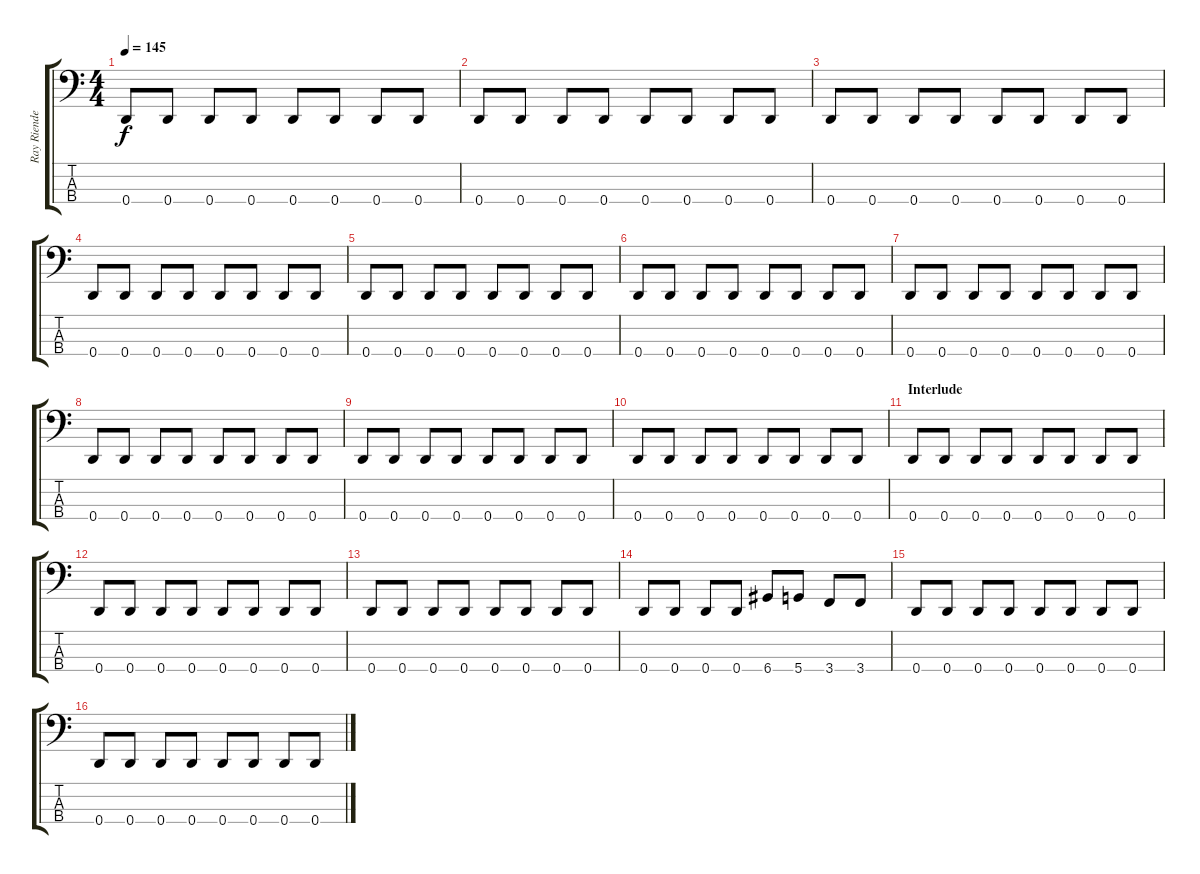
\track ("Ray Riendeau" "Ray Riende") {instrument electricbassfinger}
\staff {score tabs}
\tuning (G2 D2 A1 D1) {hide}
\ts (4 4)
\tempo 145
\clef f4
\ks c
0.4.8{dy f} 0.4.8 0.4.8 0.4.8 0.4.8 0.4.8 0.4.8 0.4.8 |
0.4.8 0.4.8 0.4.8 0.4.8 0.4.8 0.4.8 0.4.8 0.4.8 |
0.4.8 0.4.8 0.4.8 0.4.8 0.4.8 0.4.8 0.4.8 0.4.8 |
0.4.8 0.4.8 0.4.8 0.4.8 0.4.8 0.4.8 0.4.8 0.4.8 |
0.4.8 0.4.8 0.4.8 0.4.8 0.4.8 0.4.8 0.4.8 0.4.8 |
0.4.8 0.4.8 0.4.8 0.4.8 0.4.8 0.4.8 0.4.8 0.4.8 |
0.4.8 0.4.8 0.4.8 0.4.8 0.4.8 0.4.8 0.4.8 0.4.8 |
0.4.8 0.4.8 0.4.8 0.4.8 0.4.8 0.4.8 0.4.8 0.4.8 |
0.4.8 0.4.8 0.4.8 0.4.8 0.4.8 0.4.8 0.4.8 0.4.8 |
0.4.8 0.4.8 0.4.8 0.4.8 0.4.8 0.4.8 0.4.8 0.4.8 |
\section ("" "Interlude")
0.4.8 0.4.8 0.4.8 0.4.8 0.4.8 0.4.8 0.4.8 0.4.8 |
0.4.8 0.4.8 0.4.8 0.4.8 0.4.8 0.4.8 0.4.8 0.4.8 |
0.4.8 0.4.8 0.4.8 0.4.8 0.4.8 0.4.8 0.4.8 0.4.8 |
0.4.8 0.4.8 0.4.8 0.4.8 6.4.8 5.4.8 3.4.8 3.4.8 |
0.4.8 0.4.8 0.4.8 0.4.8 0.4.8 0.4.8 0.4.8 0.4.8 |
0.4.8 0.4.8 0.4.8 0.4.8 0.4.8 0.4.8 0.4.8 0.4.8
